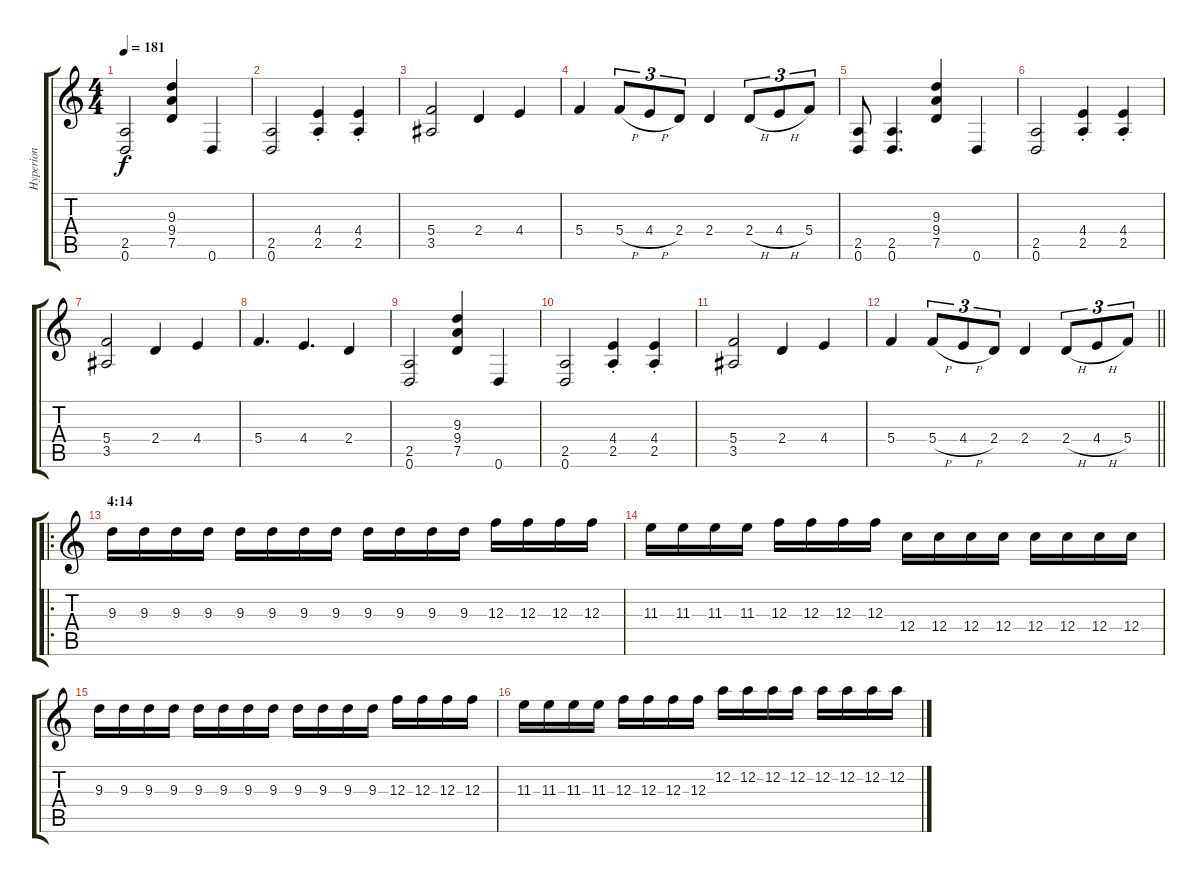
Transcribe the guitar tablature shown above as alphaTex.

\track ("Hyperion" "Hyperion") {instrument distortionguitar}
\staff {score tabs}
\tuning (D4 A3 F3 C3 G2 D2) {hide}
\ts (4 4)
\tempo 181
\clef g2
\ks c
(2.5 0.6).2{dy f} (9.3 9.4 7.5).4 0.6.4 |
(2.5 0.6).2 (4.4{st} 2.5{st}).4 (4.4{st} 2.5{st}).4 |
(5.4 3.5).2 2.4.4 4.4.4 |
5.4.4 5.4{h}.8{tu (3 2)} 4.4{h}.8{tu (3 2)} 2.4.8{tu (3 2)} 2.4.4 2.4{h}.8{tu (3 2)} 4.4{h}.8{tu (3 2)} 5.4.8{tu (3 2)} |
(2.5 0.6).8 (2.5 0.6).4{d} (9.3 9.4 7.5).4 0.6.4 |
(2.5 0.6).2 (4.4{st} 2.5{st}).4 (4.4{st} 2.5{st}).4 |
(5.4 3.5).2 2.4.4 4.4.4 |
5.4.4{d} 4.4.4{d} 2.4.4 |
(2.5 0.6).2 (9.3 9.4 7.5).4 0.6.4 |
(2.5 0.6).2 (4.4{st} 2.5{st}).4 (4.4{st} 2.5{st}).4 |
(5.4 3.5).2 2.4.4 4.4.4 |
\barLineRight lightlight
5.4.4 5.4{h}.8{tu (3 2)} 4.4{h}.8{tu (3 2)} 2.4.8{tu (3 2)} 2.4.4 2.4{h}.8{tu (3 2)} 4.4{h}.8{tu (3 2)} 5.4.8{tu (3 2)} |
\ro
\section ("" "4:14")
9.3.16 9.3.16 9.3.16 9.3.16 9.3.16 9.3.16 9.3.16 9.3.16 9.3.16 9.3.16 9.3.16 9.3.16 12.3.16 12.3.16 12.3.16 12.3.16 |
11.3.16 11.3.16 11.3.16 11.3.16 12.3.16 12.3.16 12.3.16 12.3.16 12.4.16 12.4.16 12.4.16 12.4.16 12.4.16 12.4.16 12.4.16 12.4.16 |
9.3.16 9.3.16 9.3.16 9.3.16 9.3.16 9.3.16 9.3.16 9.3.16 9.3.16 9.3.16 9.3.16 9.3.16 12.3.16 12.3.16 12.3.16 12.3.16 |
11.3.16 11.3.16 11.3.16 11.3.16 12.3.16 12.3.16 12.3.16 12.3.16 12.2.16 12.2.16 12.2.16 12.2.16 12.2.16 12.2.16 12.2.16 12.2.16
